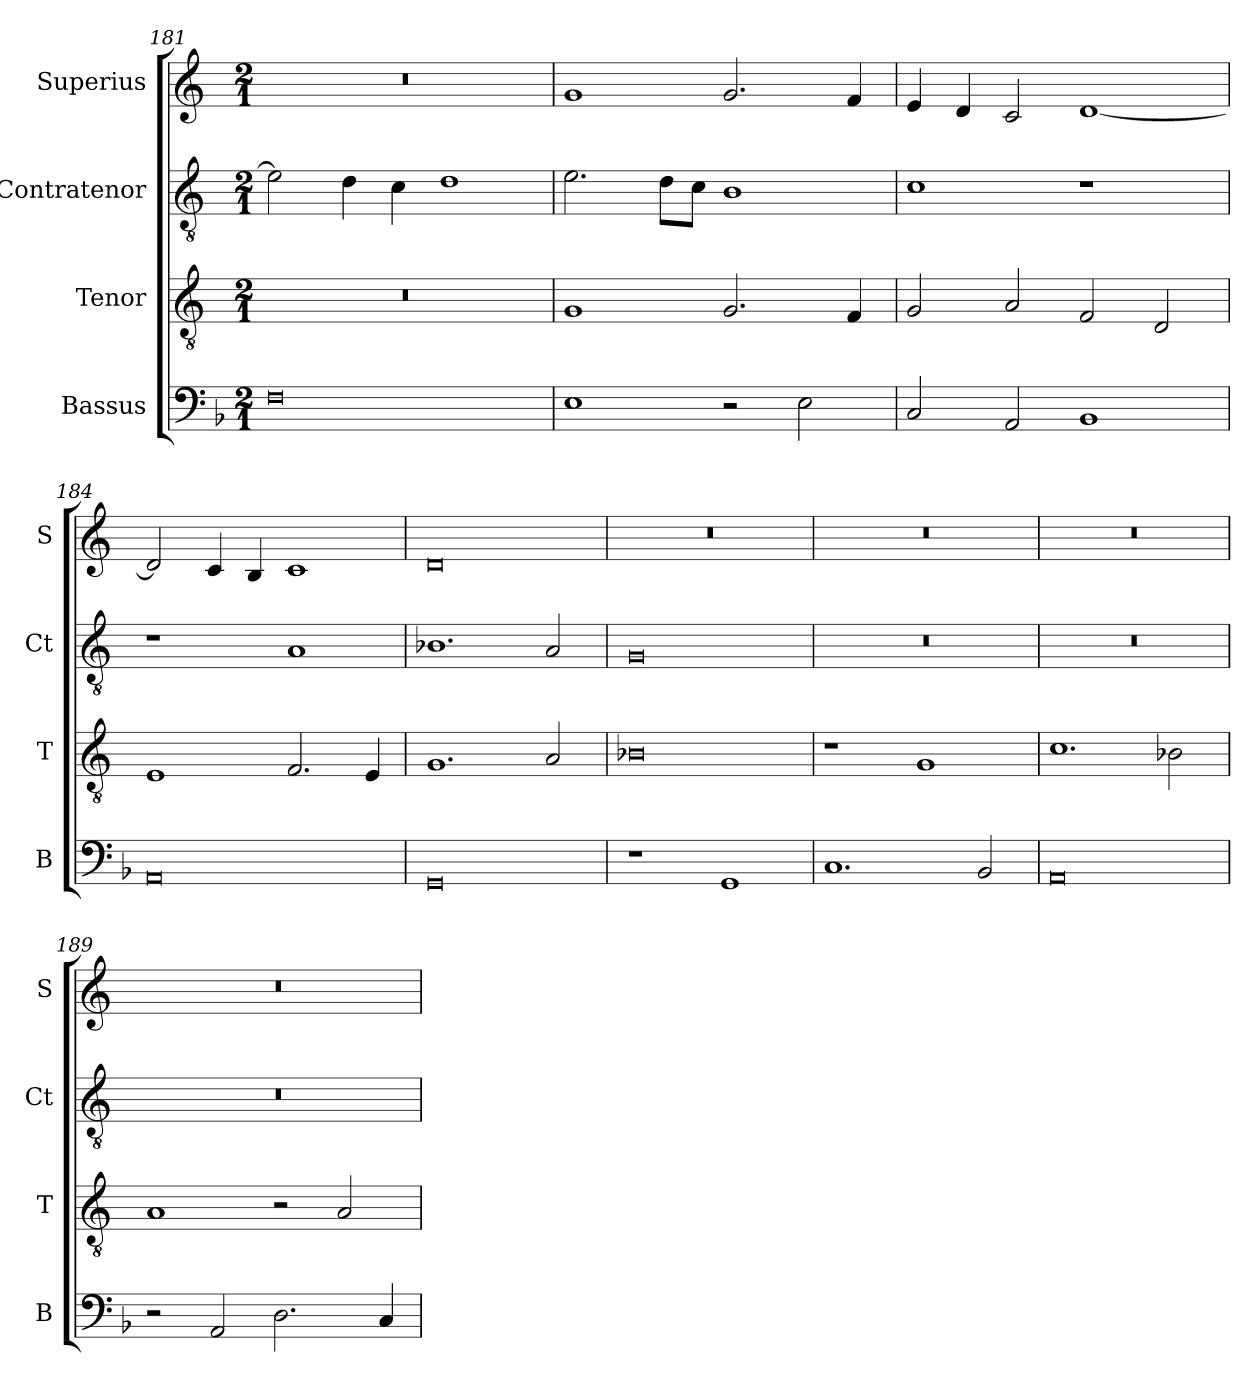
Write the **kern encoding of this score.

**kern	**kern	**kern	**kern
*part4	*part3	*part2	*part1
*staff4	*staff3	*staff2	*staff1
*I"Bassus	*I"Tenor	*I"Contratenor	*I"Superius
*I'B	*I'T	*I'Ct	*I'S
*clefF4	*clefGv2	*clefGv2	*clefG2
*k[b-]	*k[]	*k[]	*k[]
*M2/1	*M2/1	*M2/1	*M2/1
=181	=181	=181	=181
0F	0r	2e\]	0r
.	.	4d\	.
.	.	4c\	.
.	.	1d	.
=182	=182	=182	=182
1E	1G	2.e\	1g
.	.	8d\L	.
.	.	8c\J	.
2r	2.G/	1B	2.g/
2E\	.	.	.
.	4F/	.	4f/
=183	=183	=183	=183
2C/	2G/	1c	4e/
.	.	.	4d/
2AA/	2A/	.	2c/
1BB-	2F/	1r	[1d
.	2D/	.	.
=184	=184	=184	=184
0AA	1E	1r	2d/]
.	.	.	4c/
.	.	.	4B/
.	2.F/	1A	1c
.	4E/	.	.
=185	=185	=185	=185
0GG	1.G	1.B-X	0d
.	2A/	2A/	.
=186	=186	=186	=186
1r	0B-X	0G	0r
1GG	.	.	.
=187	=187	=187	=187
1.C	1r	0r	0r
.	1G	.	.
2BB-/	.	.	.
=188	=188	=188	=188
0AA	1.c	0r	0r
.	2B-X\	.	.
=189	=189	=189	=189
2r	1A	0r	0r
2AA/	.	.	.
2.D\	2r	.	.
.	2A/	.	.
4C/	.	.	.
=	=	=	=
*-	*-	*-	*-
